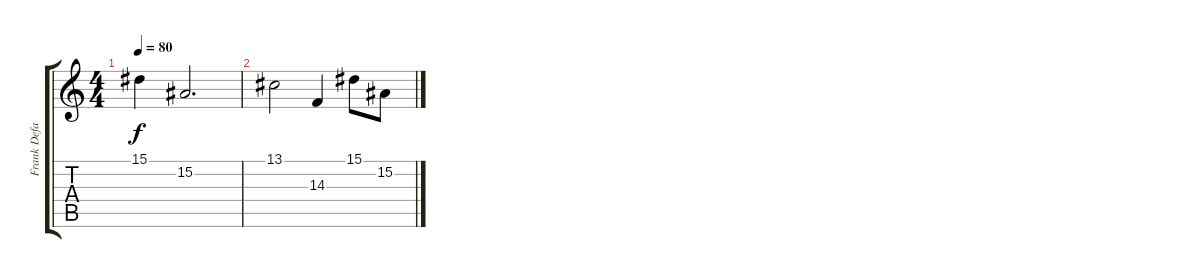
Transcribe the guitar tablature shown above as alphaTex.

\track ("Frank Default (Keyboard/Flute)" "Frank Defa") {instrument stringensemble1}
\staff {score tabs}
\tuning (C4 G3 Eb3 Bb2 F2 C2) {hide}
\ts (4 4)
\tempo 80
\clef g2
\ks c
15.1.4{dy f} 15.2.2{d} |
13.1.2 14.3.4 15.1.8 15.2.8
